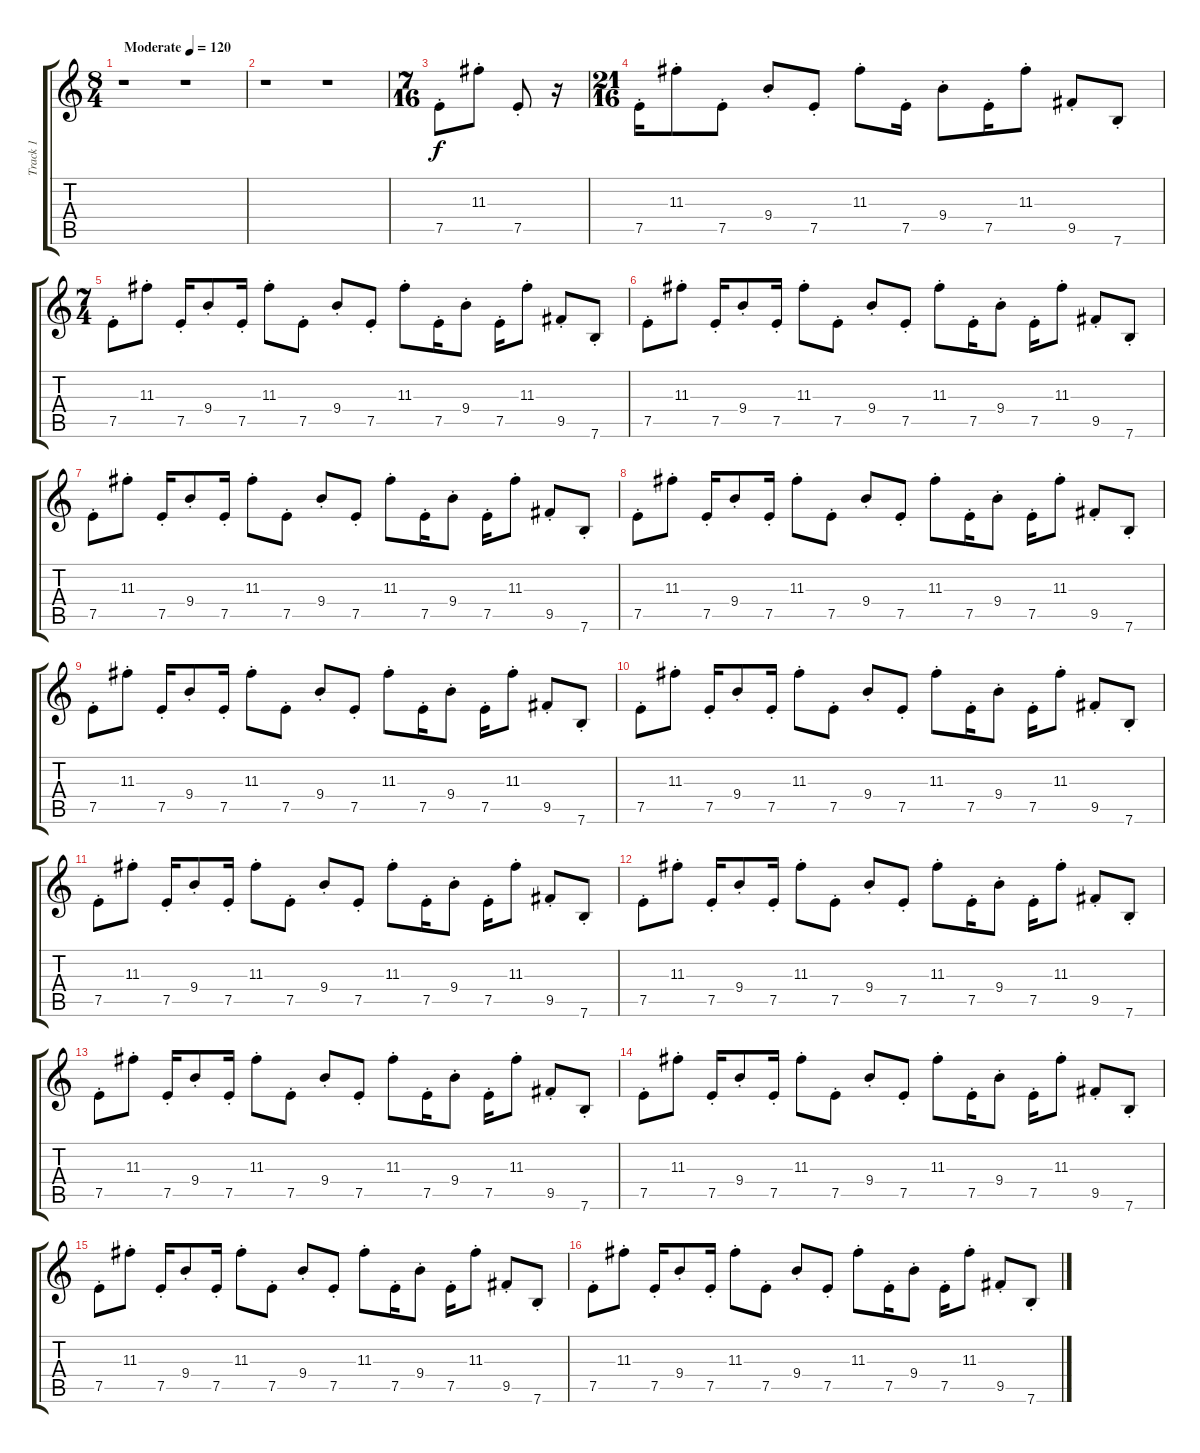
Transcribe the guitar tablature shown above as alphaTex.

\track ("Track 1" "Track 1") {instrument electricguitarjazz}
\staff {score tabs}
\tuning (E4 B3 G3 D3 A2 E2) {hide}
\ts (8 4)
\tempo (120 "Moderate")
\clef g2
\ks c
r.1{dy f instrument electricguitarjazz} r.1 |
r.1 r.1 |
\ts (7 16)
7.5{st}.8 11.3{st}.8 7.5{st}.8 r.16 |
\ts (21 16)
7.5{st}.16 11.3{st}.8 7.5{st}.8 9.4{st}.8 7.5{st}.8 11.3{st}.8 7.5{st}.16 9.4{st}.8 7.5{st}.16 11.3{st}.8 9.5{st}.8 7.6{st}.8 |
\ts (7 4)
7.5{st}.8 11.3{st}.8 7.5{st}.16 9.4{st}.8 7.5{st}.16 11.3{st}.8 7.5{st}.8 9.4{st}.8 7.5{st}.8 11.3{st}.8 7.5{st}.16 9.4{st}.8 7.5{st}.16 11.3{st}.8 9.5{st}.8 7.6{st}.8 |
7.5{st}.8 11.3{st}.8 7.5{st}.16 9.4{st}.8 7.5{st}.16 11.3{st}.8 7.5{st}.8 9.4{st}.8 7.5{st}.8 11.3{st}.8 7.5{st}.16 9.4{st}.8 7.5{st}.16 11.3{st}.8 9.5{st}.8 7.6{st}.8 |
7.5{st}.8 11.3{st}.8 7.5{st}.16 9.4{st}.8 7.5{st}.16 11.3{st}.8 7.5{st}.8 9.4{st}.8 7.5{st}.8 11.3{st}.8 7.5{st}.16 9.4{st}.8 7.5{st}.16 11.3{st}.8 9.5{st}.8 7.6{st}.8 |
7.5{st}.8 11.3{st}.8 7.5{st}.16 9.4{st}.8 7.5{st}.16 11.3{st}.8 7.5{st}.8 9.4{st}.8 7.5{st}.8 11.3{st}.8 7.5{st}.16 9.4{st}.8 7.5{st}.16 11.3{st}.8 9.5{st}.8 7.6{st}.8 |
7.5{st}.8 11.3{st}.8 7.5{st}.16 9.4{st}.8 7.5{st}.16 11.3{st}.8 7.5{st}.8 9.4{st}.8 7.5{st}.8 11.3{st}.8 7.5{st}.16 9.4{st}.8 7.5{st}.16 11.3{st}.8 9.5{st}.8 7.6{st}.8 |
7.5{st}.8 11.3{st}.8 7.5{st}.16 9.4{st}.8 7.5{st}.16 11.3{st}.8 7.5{st}.8 9.4{st}.8 7.5{st}.8 11.3{st}.8 7.5{st}.16 9.4{st}.8 7.5{st}.16 11.3{st}.8 9.5{st}.8 7.6{st}.8 |
7.5{st}.8 11.3{st}.8 7.5{st}.16 9.4{st}.8 7.5{st}.16 11.3{st}.8 7.5{st}.8 9.4{st}.8 7.5{st}.8 11.3{st}.8 7.5{st}.16 9.4{st}.8 7.5{st}.16 11.3{st}.8 9.5{st}.8 7.6{st}.8 |
7.5{st}.8 11.3{st}.8 7.5{st}.16 9.4{st}.8 7.5{st}.16 11.3{st}.8 7.5{st}.8 9.4{st}.8 7.5{st}.8 11.3{st}.8 7.5{st}.16 9.4{st}.8 7.5{st}.16 11.3{st}.8 9.5{st}.8 7.6{st}.8 |
7.5{st}.8 11.3{st}.8 7.5{st}.16 9.4{st}.8 7.5{st}.16 11.3{st}.8 7.5{st}.8 9.4{st}.8 7.5{st}.8 11.3{st}.8 7.5{st}.16 9.4{st}.8 7.5{st}.16 11.3{st}.8 9.5{st}.8 7.6{st}.8 |
7.5{st}.8 11.3{st}.8 7.5{st}.16 9.4{st}.8 7.5{st}.16 11.3{st}.8 7.5{st}.8 9.4{st}.8 7.5{st}.8 11.3{st}.8 7.5{st}.16 9.4{st}.8 7.5{st}.16 11.3{st}.8 9.5{st}.8 7.6{st}.8 |
7.5{st}.8 11.3{st}.8 7.5{st}.16 9.4{st}.8 7.5{st}.16 11.3{st}.8 7.5{st}.8 9.4{st}.8 7.5{st}.8 11.3{st}.8 7.5{st}.16 9.4{st}.8 7.5{st}.16 11.3{st}.8 9.5{st}.8 7.6{st}.8 |
7.5{st}.8 11.3{st}.8 7.5{st}.16 9.4{st}.8 7.5{st}.16 11.3{st}.8 7.5{st}.8 9.4{st}.8 7.5{st}.8 11.3{st}.8 7.5{st}.16 9.4{st}.8 7.5{st}.16 11.3{st}.8 9.5{st}.8 7.6{st}.8
